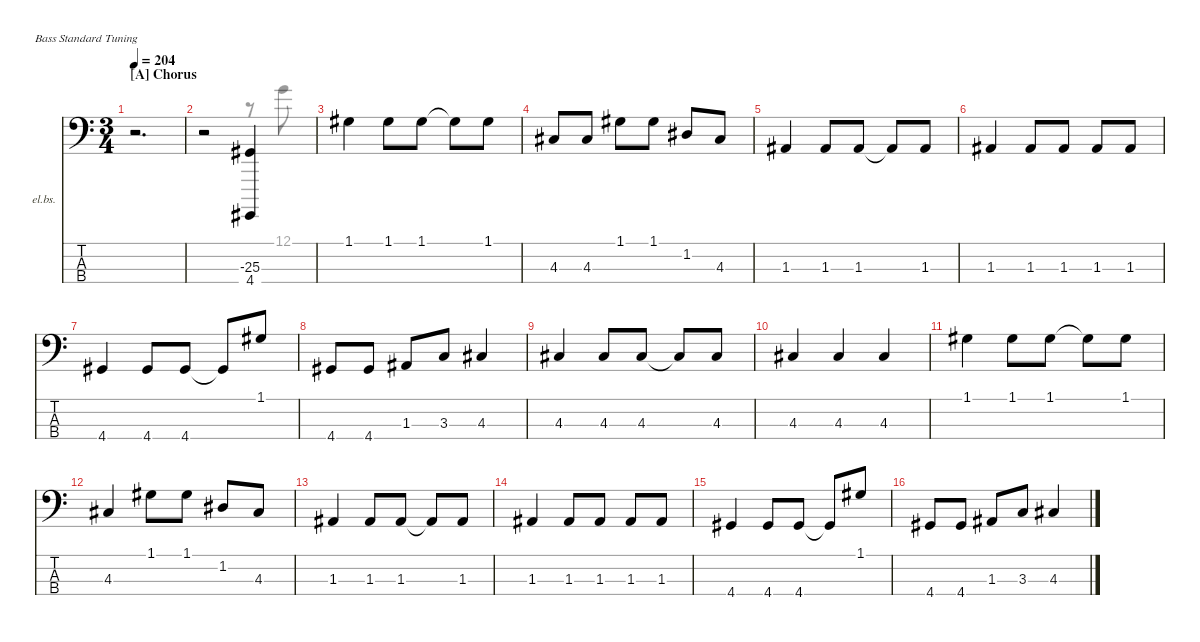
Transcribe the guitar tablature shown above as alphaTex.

\hideDynamics
\bracketExtendMode nobrackets
\firstSystemTrackNameOrientation horizontal
\track ("bass" "el.bs.") {instrument electricbassfinger}
\staff {score tabs}
\tuning (G2 D2 A1 E1)
\voice
\ts (3 4)
\section ("A" "Chorus")
\tempo 204
\clef f4
\ks aminor
r.2{d dy ff beam Down} |
r.2{beam Up} (-25.3{acc #} 4.4{acc #}).4{beam Up} |
1.1{acc #}.4{beam Down} 1.1{acc #}.8{beam Down} 1.1{acc #}.8{beam Down} 1.1{t acc #}.8{beam Down} 1.1{acc #}.8{beam Down} |
4.3{acc #}.8{beam Up} 4.3{acc #}.8{beam Up} 1.1{acc #}.8{beam Down} 1.1{acc #}.8{beam Down} 1.2{acc #}.8{beam Up} 4.3{acc #}.8{beam Up} |
1.3{acc #}.4{beam Up} 1.3{acc #}.8{beam Up} 1.3{acc #}.8{beam Up} 1.3{t acc #}.8{beam Up} 1.3{acc #}.8{beam Up} |
1.3{acc #}.4{beam Up} 1.3{acc #}.8{beam Up} 1.3{acc #}.8{beam Up} 1.3{acc #}.8{beam Up} 1.3{acc #}.8{beam Up} |
4.4{acc #}.4{beam Up} 4.4{acc #}.8{beam Up} 4.4{acc #}.8{beam Up} 4.4{t acc #}.8{beam Up} 1.1{acc #}.8{beam Up} |
4.4{acc #}.8{beam Up} 4.4{acc #}.8{beam Up} 1.3{acc #}.8{beam Up} 3.3.8{beam Up} 4.3{acc #}.4{beam Up} |
4.3{acc #}.4{beam Up} 4.3{acc #}.8{beam Up} 4.3{acc #}.8{beam Up} 4.3{t acc #}.8{beam Up} 4.3{acc #}.8{beam Up} |
4.3{acc #}.4{beam Up} 4.3{acc #}.4{beam Up} 4.3{acc #}.4{beam Up} |
1.1{acc #}.4{beam Down} 1.1{acc #}.8{beam Down} 1.1{acc #}.8{beam Down} 1.1{t acc #}.8{beam Down} 1.1{acc #}.8{beam Down} |
4.3{acc #}.4{beam Up} 1.1{acc #}.8{beam Down} 1.1{acc #}.8{beam Down} 1.2{acc #}.8{beam Up} 4.3{acc #}.8{beam Up} |
1.3{acc #}.4{beam Up} 1.3{acc #}.8{beam Up} 1.3{acc #}.8{beam Up} 1.3{t acc #}.8{beam Up} 1.3{acc #}.8{beam Up} |
1.3{acc #}.4{beam Up} 1.3{acc #}.8{beam Up} 1.3{acc #}.8{beam Up} 1.3{acc #}.8{beam Up} 1.3{acc #}.8{beam Up} |
4.4{acc #}.4{beam Up} 4.4{acc #}.8{beam Up} 4.4{acc #}.8{beam Up} 4.4{t acc #}.8{beam Up} 1.1{acc #}.8{beam Up} |
4.4{acc #}.8{beam Up} 4.4{acc #}.8{beam Up} 1.3{acc #}.8{beam Up} 3.3.8{beam Up} 4.3{acc #}.4{beam Up}
\voice
\clef f4
\ottava regular
\simile none
\ks aminor
|
r.2{beam Down} r.8{beam Down} 12.1.8{beam Down} |
|
|
|
|
|
|
|
|
|
|
|
|
|
